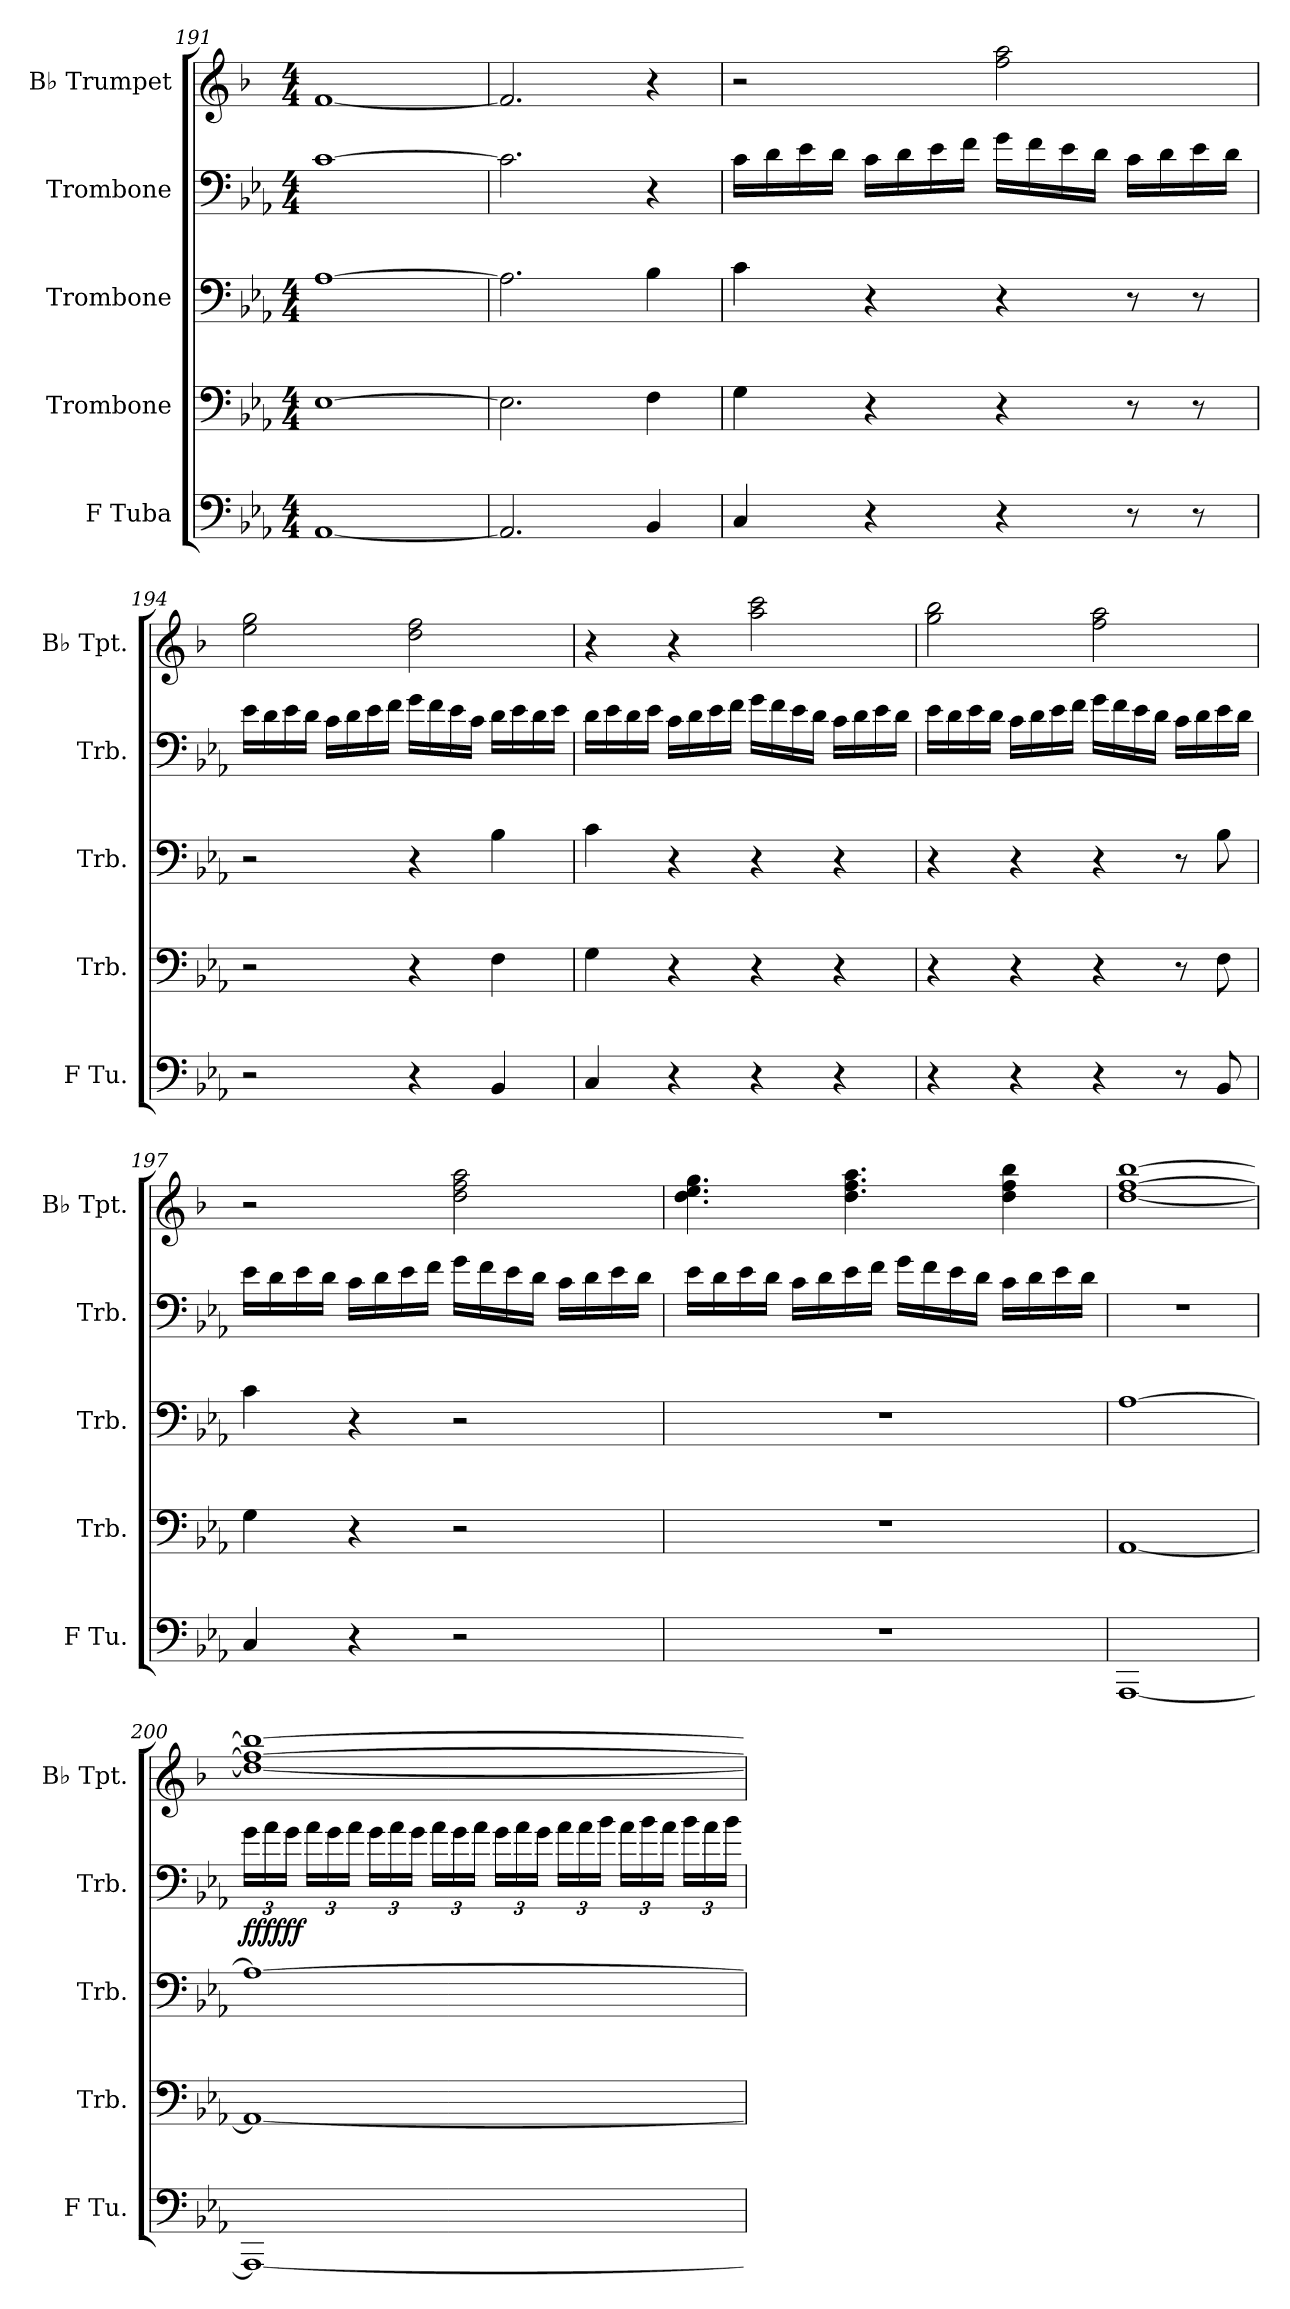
**kern	**kern	**kern	**kern	**dynam	**kern
*part5	*part4	*part3	*part2	*part2	*part1
*staff5	*staff4	*staff3	*staff2	*staff2	*staff1
*I"F Tuba	*I"Trombone	*I"Trombone	*I"Trombone	*	*I"B♭ Trumpet
*I'F Tu.	*I'Trb.	*I'Trb.	*I'Trb.	*	*I'B♭ Tpt.
*clefF4	*clefF4	*clefF4	*clefF4	*	*clefG2
*	*	*	*	*	*ITrd1c2
*k[b-e-a-]	*k[b-e-a-]	*k[b-e-a-]	*k[b-e-a-]	*	*k[b-e-a-]
*E-:	*E-:	*E-:	*E-:	*	*E-:
*M4/4	*M4/4	*M4/4	*M4/4	*	*M4/4
=191	=191	=191	=191	=191	=191
[1AA-	[1E-	[1A-	[1c	.	[1e-
=192	=192	=192	=192	=192	=192
2.AA-/]	2.E-\]	2.A-\]	2.c\]	.	2.e-/]
4BB-/	4F\	4B-\	4r	.	4r
=193	=193	=193	=193	=193	=193
4C/	4G\	4c\	16c\LL	.	2r
.	.	.	16d\	.	.
.	.	.	16e-\	.	.
.	.	.	16d\JJ	.	.
4r	4r	4r	16c\LL	.	.
.	.	.	16d\	.	.
.	.	.	16e-\	.	.
.	.	.	16f\JJ	.	.
4r	4r	4r	16g\LL	.	2ee-\ 2gg\
.	.	.	16f\	.	.
.	.	.	16e-\	.	.
.	.	.	16d\JJ	.	.
8r	8r	8r	16c\LL	.	.
.	.	.	16d\	.	.
8r	8r	8r	16e-\	.	.
.	.	.	16d\JJ	.	.
!!LO:PB:g=z
=194	=194	=194	=194	=194	=194
2r	2r	2r	16e-\LL	.	2dd\ 2ff\
.	.	.	16d\	.	.
.	.	.	16e-\	.	.
.	.	.	16d\JJ	.	.
.	.	.	16c\LL	.	.
.	.	.	16d\	.	.
.	.	.	16e-\	.	.
.	.	.	16f\JJ	.	.
4r	4r	4r	16g\LL	.	2cc\ 2ee-\
.	.	.	16f\	.	.
.	.	.	16e-\	.	.
.	.	.	16c\JJ	.	.
4BB-/	4F\	4B-\	16d\LL	.	.
.	.	.	16e-\	.	.
.	.	.	16d\	.	.
.	.	.	16e-\JJ	.	.
=195	=195	=195	=195	=195	=195
4C/	4G\	4c\	16d\LL	.	4r
.	.	.	16e-\	.	.
.	.	.	16d\	.	.
.	.	.	16e-\JJ	.	.
4r	4r	4r	16c\LL	.	4r
.	.	.	16d\	.	.
.	.	.	16e-\	.	.
.	.	.	16f\JJ	.	.
4r	4r	4r	16g\LL	.	2gg\ 2bb-\
.	.	.	16f\	.	.
.	.	.	16e-\	.	.
.	.	.	16d\JJ	.	.
4r	4r	4r	16c\LL	.	.
.	.	.	16d\	.	.
.	.	.	16e-\	.	.
.	.	.	16d\JJ	.	.
!!LO:LB:g=z
=196	=196	=196	=196	=196	=196
4r	4r	4r	16e-\LL	.	2ff\ 2aa-\
.	.	.	16d\	.	.
.	.	.	16e-\	.	.
.	.	.	16d\JJ	.	.
4r	4r	4r	16c\LL	.	.
.	.	.	16d\	.	.
.	.	.	16e-\	.	.
.	.	.	16f\JJ	.	.
4r	4r	4r	16g\LL	.	2ee-\ 2gg\
.	.	.	16f\	.	.
.	.	.	16e-\	.	.
.	.	.	16d\JJ	.	.
8r	8r	8r	16c\LL	.	.
.	.	.	16d\	.	.
8BB-/	8F\	8B-\	16e-\	.	.
.	.	.	16d\JJ	.	.
=197	=197	=197	=197	=197	=197
4C/	4G\	4c\	16e-\LL	.	2r
.	.	.	16d\	.	.
.	.	.	16e-\	.	.
.	.	.	16d\JJ	.	.
4r	4r	4r	16c\LL	.	.
.	.	.	16d\	.	.
.	.	.	16e-\	.	.
.	.	.	16f\JJ	.	.
2r	2r	2r	16g\LL	.	2cc\ 2ee-\ 2gg\
.	.	.	16f\	.	.
.	.	.	16e-\	.	.
.	.	.	16d\JJ	.	.
.	.	.	16c\LL	.	.
.	.	.	16d\	.	.
.	.	.	16e-\	.	.
.	.	.	16d\JJ	.	.
!!LO:PB:g=z
=198	=198	=198	=198	=198	=198
1r	1r	1r	16e-\LL	.	4.cc\ 4.dd\ 4.ff\
.	.	.	16d\	.	.
.	.	.	16e-\	.	.
.	.	.	16d\JJ	.	.
.	.	.	16c\LL	.	.
.	.	.	16d\	.	.
.	.	.	16e-\	.	4.cc\ 4.ee-\ 4.gg\
.	.	.	16f\JJ	.	.
.	.	.	16g\LL	.	.
.	.	.	16f\	.	.
.	.	.	16e-\	.	.
.	.	.	16d\JJ	.	.
.	.	.	16c\LL	.	4cc\ 4ee-\ 4aa-\
.	.	.	16d\	.	.
.	.	.	16e-\	.	.
.	.	.	16d\JJ	.	.
=199	=199	=199	=199	=199	=199
[1AAA-	[1AA-	[1A-	1r	.	[1cc [1ee- [1aa-
!!LO:LB:g=z
=200	=200	=200	=200	=200	=200
*	*	*	*Xbrackettup	*	*
!	!	!	!	!LO:DY:b	!
1AAA-_	1AA-_	1A-_	24g\LL	ffffff	1cc_ 1ee-_ 1aa-_
.	.	.	24a-\	.	.
.	.	.	24g\JJ	.	.
.	.	.	24a-\LL	.	.
.	.	.	24g\	.	.
.	.	.	24a-\JJ	.	.
.	.	.	24g\LL	.	.
.	.	.	24a-\	.	.
.	.	.	24g\JJ	.	.
.	.	.	24a-\LL	.	.
.	.	.	24g\	.	.
.	.	.	24a-\JJ	.	.
.	.	.	24g\LL	.	.
.	.	.	24a-\	.	.
.	.	.	24g\JJ	.	.
.	.	.	24a-\LL	.	.
.	.	.	24a-\	.	.
.	.	.	24b-\JJ	.	.
.	.	.	24a-\LL	.	.
.	.	.	24b-\	.	.
.	.	.	24a-\JJ	.	.
.	.	.	24b-\LL	.	.
.	.	.	24a-\	.	.
.	.	.	24b-\JJ	.	.
=	=	=	=	=	=
*-	*-	*-	*-	*-	*-
